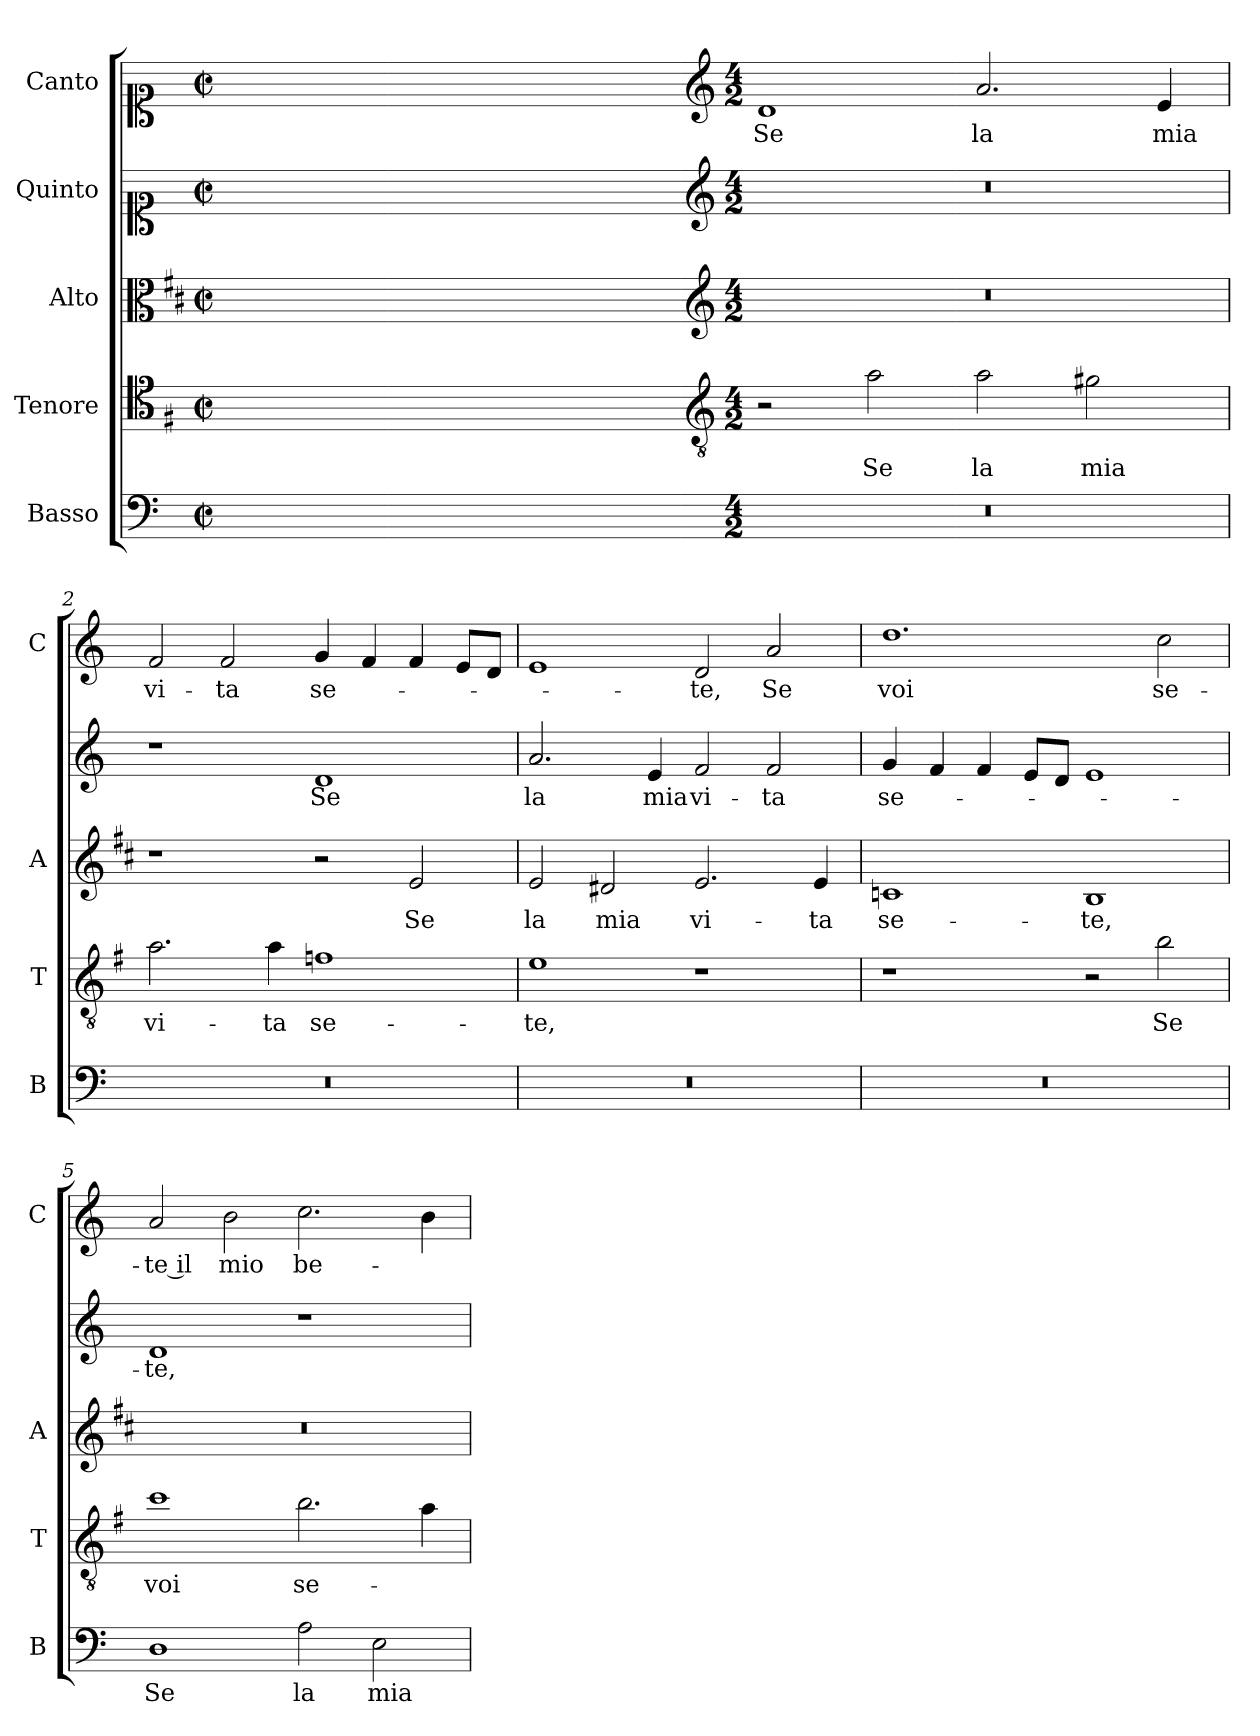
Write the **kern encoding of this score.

**kern	**text	**kern	**text	**kern	**text	**kern	**text	**kern	**text
*part5	*part5	*part4	*part4	*part3	*part3	*part2	*part2	*part1	*part1
*staff5	*staff5	*staff4	*staff4	*staff3	*staff3	*staff2	*staff2	*staff1	*staff1
*I"Basso	*	*I"Tenore	*	*I"Alto	*	*I"Quinto	*	*I"Canto	*
*I'B	*	*I'T	*	*I'A	*	*	*	*I'C	*
*clefF4	*	*clefC4	*	*clefC3	*	*clefC1	*	*clefC1	*
*	*	*ITrd4c7	*	*ITrd1c2	*	*	*	*	*
*k[]	*	*k[]	*	*k[]	*	*k[]	*	*k[]	*
*C:	*	*C:	*	*C:	*	*C:	*	*C:	*
*M2/2	*	*M2/2	*	*M2/2	*	*M2/2	*	*M2/2	*
*met(c|)	*	*met(c|)	*	*met(c|)	*	*met(c|)	*	*met(c|)	*
=	=	=	=	=	=	=	=	=	=
1ryy	.	1ryy	.	1ryy	.	1ryy	.	1ryy	.
=1X-	=1X-	=1X-	=1X-	=1X-	=1X-	=1X-	=1X-	=1X-	=1X-
4ryy	.	4ryy	.	4ryy	.	4ryy	.	4ryy	.
4ryy	.	4ryy	.	4ryy	.	4ryy	.	4ryy	.
4ryy	.	4ryy	.	4ryy	.	4ryy	.	4ryy	.
4ryy	.	4ryy	.	4ryy	.	4ryy	.	4ryy	.
=1-	=1-	=1-	=1-	=1-	=1-	=1-	=1-	=1-	=1-
*	*	*clefGv2	*	*clefG2	*	*clefG2	*	*clefG2	*
*M4/2	*	*M4/2	*	*M4/2	*	*M4/2	*	*M4/2	*
!	!	!	!	!	!	!	!	!	!LO:LY:b
0r	.	2r	.	0r	.	0r	.	1d	Se
!	!	!	!LO:LY:b	!	!	!	!	!	!
.	.	2d\	Se	.	.	.	.	.	.
!	!	!	!LO:LY:b	!	!	!	!	!	!LO:LY:b
.	.	2d\	la	.	.	.	.	2.a/	la
!	!	!	!LO:LY:b	!	!	!	!	!	!
.	.	2c#X\	mia	.	.	.	.	.	.
!	!	!	!	!	!	!	!	!	!LO:LY:b
.	.	.	.	.	.	.	.	4e/	mia
=2	=2	=2	=2	=2	=2	=2	=2	=2	=2
!	!	!	!LO:LY:b	!	!	!	!	!	!LO:LY:b
0r	.	2.d\	vi-	1r	.	1r	.	2f/	vi-
!	!	!	!	!	!	!	!	!	!LO:LY:b
.	.	.	.	.	.	.	.	2f/	-ta
!	!	!	!LO:LY:b	!	!	!	!	!	!
.	.	4d\	-ta	.	.	.	.	.	.
!	!	!	!LO:LY:b	!	!	!	!LO:LY:b	!	!LO:LY:b
.	.	1B-X	se-	2r	.	1d	Se	4g/	se-
.	.	.	.	.	.	.	.	4f/	.
!	!	!	!	!	!LO:LY:b	!	!	!	!
.	.	.	.	2d/	Se	.	.	4f/	.
.	.	.	.	.	.	.	.	8e/L	.
.	.	.	.	.	.	.	.	8d/J	.
=3	=3	=3	=3	=3	=3	=3	=3	=3	=3
!	!	!	!LO:LY:b	!	!LO:LY:b	!	!LO:LY:b	!	!
0r	.	1A	-te,	2d/	la	2.a/	la	1e	.
!	!	!	!	!	!LO:LY:b	!	!	!	!
.	.	.	.	2c#X/	mia	.	.	.	.
!	!	!	!	!	!	!	!LO:LY:b	!	!
.	.	.	.	.	.	4e/	mia	.	.
!	!	!	!	!	!LO:LY:b	!	!LO:LY:b	!	!LO:LY:b
.	.	1r	.	2.d/	vi-	2f/	vi-	2d/	-te,
!	!	!	!	!	!	!	!LO:LY:b	!	!LO:LY:b
.	.	.	.	.	.	2f/	-ta	2a/	Se
!	!	!	!	!	!LO:LY:b	!	!	!	!
.	.	.	.	4d/	-ta	.	.	.	.
!!LO:LB:g=z
=4	=4	=4	=4	=4	=4	=4	=4	=4	=4
!	!	!	!	!	!LO:LY:b	!	!LO:LY:b	!	!LO:LY:b
0r	.	1r	.	1B-X	se-	4g/	se-	1.dd	voi
.	.	.	.	.	.	4f/	.	.	.
.	.	.	.	.	.	4f/	.	.	.
.	.	.	.	.	.	8e/L	.	.	.
.	.	.	.	.	.	8d/J	.	.	.
!	!	!	!	!	!LO:LY:b	!	!	!	!
.	.	2r	.	1A	-te,	1e	.	.	.
!	!	!	!LO:LY:b	!	!	!	!	!	!LO:LY:b
.	.	2e\	Se	.	.	.	.	2cc\	se-
=5	=5	=5	=5	=5	=5	=5	=5	=5	=5
!	!LO:LY:b	!	!LO:LY:b	!	!	!	!LO:LY:b	!	!LO:LY:b
1D	Se	1f	voi	0r	.	1d	-te,	2a/	-te il
!	!	!	!	!	!	!	!	!	!LO:LY:b
.	.	.	.	.	.	.	.	2b\	mio
!	!LO:LY:b	!	!LO:LY:b	!	!	!	!	!	!LO:LY:b
2A\	la	2.e\	se-	.	.	1r	.	2.cc\	be-
!	!LO:LY:b	!	!	!	!	!	!	!	!
2E\	mia	.	.	.	.	.	.	.	.
.	.	4d\	.	.	.	.	.	4b\	.
=	=	=	=	=	=	=	=	=	=
*-	*-	*-	*-	*-	*-	*-	*-	*-	*-
